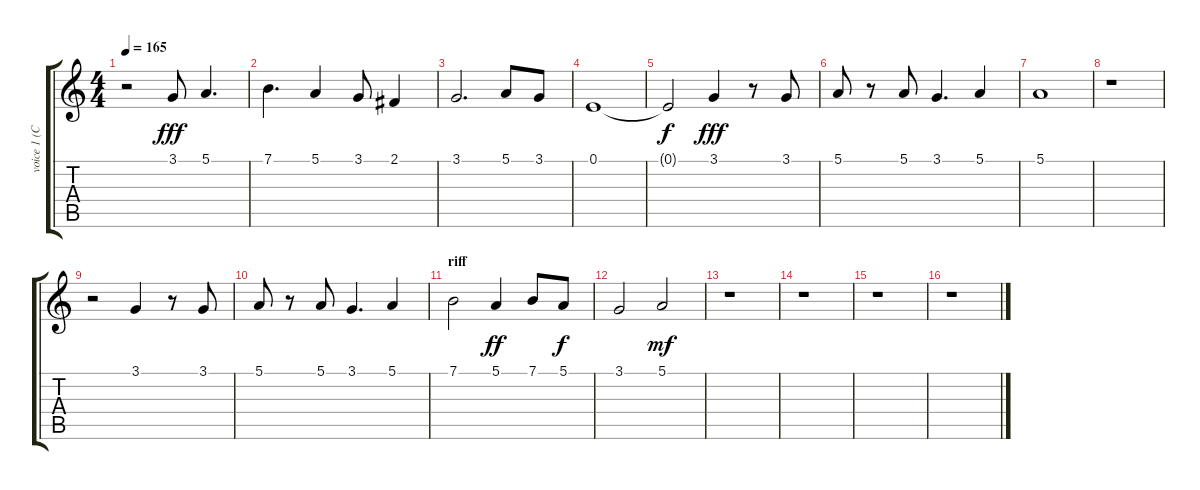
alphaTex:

\track ("voice 1 (Coverdale)" "voice 1 (C") {instrument baritonesax}
\staff {score tabs}
\tuning (E4 B3 G3 D3 A2 E2) {hide}
\ts (4 4)
\tempo 165
\clef g2
\ks c
r.2{dy fff} 3.1.8 5.1.4{d} |
7.1.4{d} 5.1.4 3.1.8 2.1.4 |
3.1.2{d} 5.1.8 3.1.8 |
0.1.1 |
0.1{t}.2{dy f} 3.1.4{dy fff} r.8 3.1.8 |
5.1.8 r.8 5.1.8 3.1.4{d} 5.1.4 |
5.1.1 |
r.1 |
r.2 3.1.4 r.8 3.1.8 |
5.1.8 r.8 5.1.8 3.1.4{d} 5.1.4 |
\section ("" "riff")
7.1.2 5.1.4{dy ff} 7.1.8 5.1.8{dy f} |
3.1.2 5.1.2{dy mf} |
r.1 |
r.1 |
r.1 |
r.1
